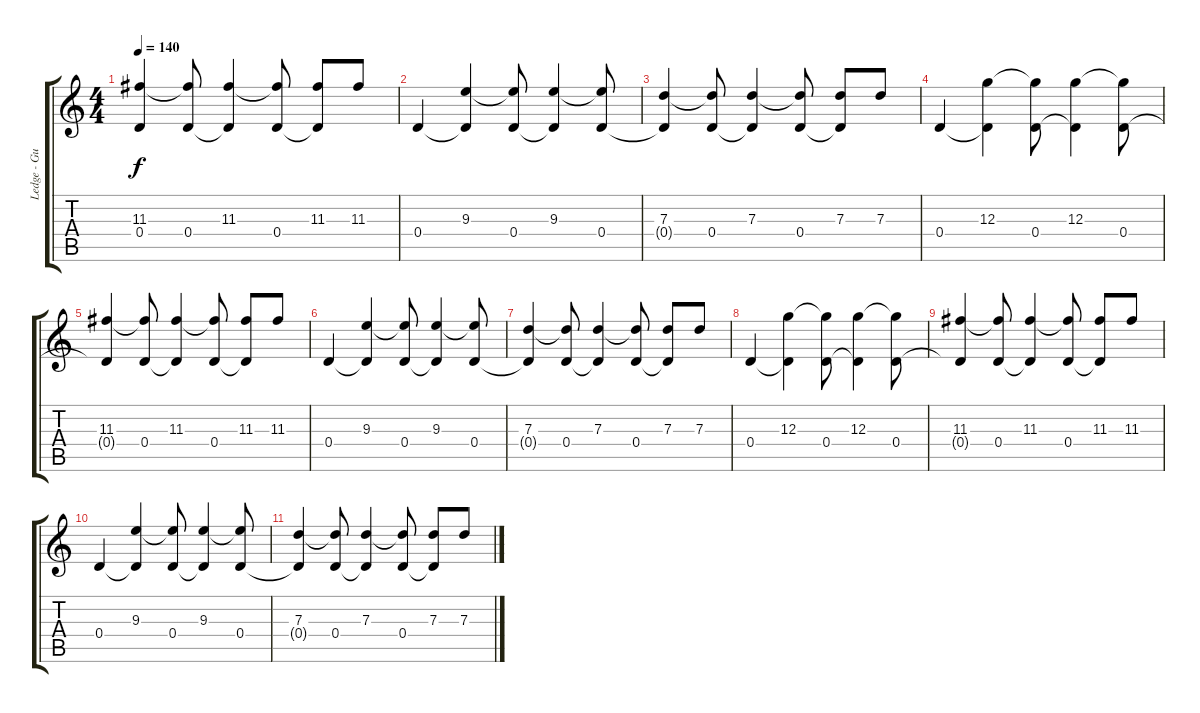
\track ("Ledge - Guitar 1" "Ledge - Gu") {instrument acousticguitarsteel}
\staff {score tabs}
\tuning (E4 B3 G3 D3 A2 E2) {hide}
\ts (4 4)
\tempo 140
\clef g2
\ks c
(11.3 0.4{t}).4{dy f} (11.3{t} 0.4).8 (11.3 0.4{t}).4 (11.3{t} 0.4).8 (11.3 0.4{t}).8 11.3.8 |
0.4.4 (9.3 0.4{t}).4 (9.3{t} 0.4).8 (9.3 0.4{t}).4 (9.3{t} 0.4).8 |
(7.3 0.4{t}).4 (7.3{t} 0.4).8 (7.3 0.4{t}).4 (7.3{t} 0.4).8 (7.3 0.4{t}).8 7.3.8 |
0.4.4 (12.3 0.4{t}).4 (12.3{t} 0.4).8 (12.3 0.4{t}).4 (12.3{t} 0.4).8 |
(11.3 0.4{t}).4 (11.3{t} 0.4).8 (11.3 0.4{t}).4 (11.3{t} 0.4).8 (11.3 0.4{t}).8 11.3.8 |
0.4.4 (9.3 0.4{t}).4 (9.3{t} 0.4).8 (9.3 0.4{t}).4 (9.3{t} 0.4).8 |
(7.3 0.4{t}).4 (7.3{t} 0.4).8 (7.3 0.4{t}).4 (7.3{t} 0.4).8 (7.3 0.4{t}).8 7.3.8 |
0.4.4 (12.3 0.4{t}).4 (12.3{t} 0.4).8 (12.3 0.4{t}).4 (12.3{t} 0.4).8 |
(11.3 0.4{t}).4 (11.3{t} 0.4).8 (11.3 0.4{t}).4 (11.3{t} 0.4).8 (11.3 0.4{t}).8 11.3.8 |
0.4.4 (9.3 0.4{t}).4 (9.3{t} 0.4).8 (9.3 0.4{t}).4 (9.3{t} 0.4).8 |
(7.3 0.4{t}).4 (7.3{t} 0.4).8 (7.3 0.4{t}).4 (7.3{t} 0.4).8 (7.3 0.4{t}).8 7.3.8
